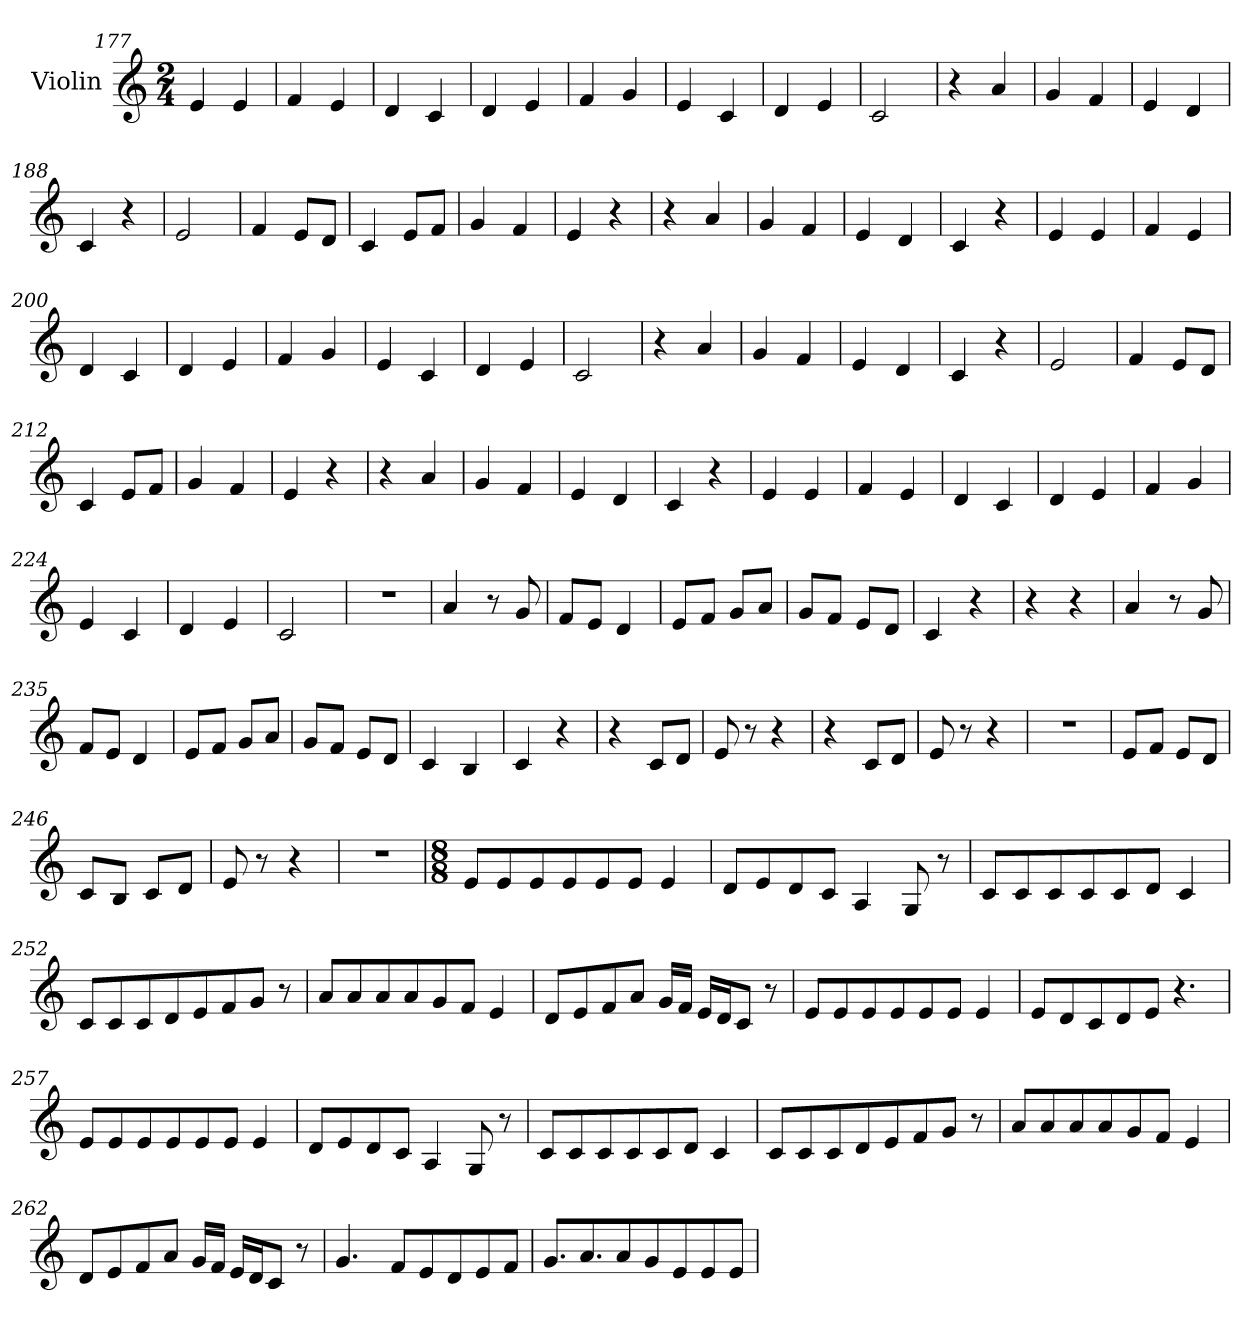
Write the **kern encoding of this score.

**kern
*part1
*staff1
*I"Violin
*clefG2
*k[]
*M2/4
=177
4e/
4e/
=178
4f/
4e/
=179
4d/
4c/
=180
4d/
4e/
=181
4f/
4g/
=182
4e/
4c/
!!LO:LB:g=z
=183
4d/
4e/
=184
2c/
=185
4r
4a/
=186
4g/
4f/
=187
4e/
4d/
=188
4c/
4r
=189
2e/
=190
4f/
8e/L
8d/J
=191
4c/
8e/L
8f/J
=192
4g/
4f/
=193
4e/
4r
!!LO:LB:g=z
=194
4r
4a/
=195
4g/
4f/
=196
4e/
4d/
=197
4c/
4r
=198
4e/
4e/
=199
4f/
4e/
=200
4d/
4c/
=201
4d/
4e/
=202
4f/
4g/
=203
4e/
4c/
=204
4d/
4e/
!!LO:LB:g=z
=205
2c/
=206
4r
4a/
=207
4g/
4f/
=208
4e/
4d/
=209
4c/
4r
=210
2e/
=211
4f/
8e/L
8d/J
=212
4c/
8e/L
8f/J
=213
4g/
4f/
=214
4e/
4r
=215
4r
4a/
!!LO:LB:g=z
=216
4g/
4f/
=217
4e/
4d/
=218
4c/
4r
=219
4e/
4e/
=220
4f/
4e/
=221
4d/
4c/
=222
4d/
4e/
=223
4f/
4g/
=224
4e/
4c/
=225
4d/
4e/
=226
2c/
!!LO:LB:g=z
=227
2r
=228
4a/
8r
8g/
=229
8f/L
8e/J
4d/
=230
8e/L
8f/J
8g/L
8a/J
=231
8g/L
8f/J
8e/L
8d/J
=232
4c/
4r
=233
4r
4r
=234
4a/
8r
8g/
=235
8f/L
8e/J
4d/
!!LO:LB:g=z
=236
8e/L
8f/J
8g/L
8a/J
=237
8g/L
8f/J
8e/L
8d/J
=238
4c/
4B/
=239
4c/
4r
=240
4r
8c/L
8d/J
=241
8e/
8r
4r
=242
4r
8c/L
8d/J
=243
8e/
8r
4r
=244
2r
!!LO:PB:g=z
=245
8e/L
8f/J
8e/L
8d/J
=246
8c/L
8B/J
8c/L
8d/J
=247
8e/
8r
4r
=248
2r
=249
*M8/8
*MM90
8e/L
8e/
8e/
8e/
8e/
8e/J
4e/
=250
8d/L
8e/
8d/
8c/J
4A/
8G/
8r
!!LO:LB:g=z
=251
8c/L
8c/
8c/
8c/
8c/
8d/J
4c/
=252
8c/L
8c/
8c/
8d/
8e/
8f/
8g/J
8r
=253
8a/L
8a/
8a/
8a/
8g/
8f/J
4e/
=254
8d/L
8e/
8f/
8a/J
16g/LL
16f/JJ
16e/LL
16d/J
8c/J
8r
!!LO:LB:g=z
=255
8e/L
8e/
8e/
8e/
8e/
8e/J
4e/
=256
8e/L
8d/
8c/
8d/
8e/J
4.r
=257
8e/L
8e/
8e/
8e/
8e/
8e/J
4e/
=258
8d/L
8e/
8d/
8c/J
4A/
8G/
8r
!!LO:LB:g=z
=259
8c/L
8c/
8c/
8c/
8c/
8d/J
4c/
=260
8c/L
8c/
8c/
8d/
8e/
8f/
8g/J
8r
=261
8a/L
8a/
8a/
8a/
8g/
8f/J
4e/
=262
8d/L
8e/
8f/
8a/J
16g/LL
16f/JJ
16e/LL
16d/J
8c/J
8r
!!LO:LB:g=z
=263
4.g/
8f/L
8e/
8d/
8e/
8f/J
=264
8.g/L
8.a/
8a/
8g/
8e/
8e/
8e/J
=
*-
